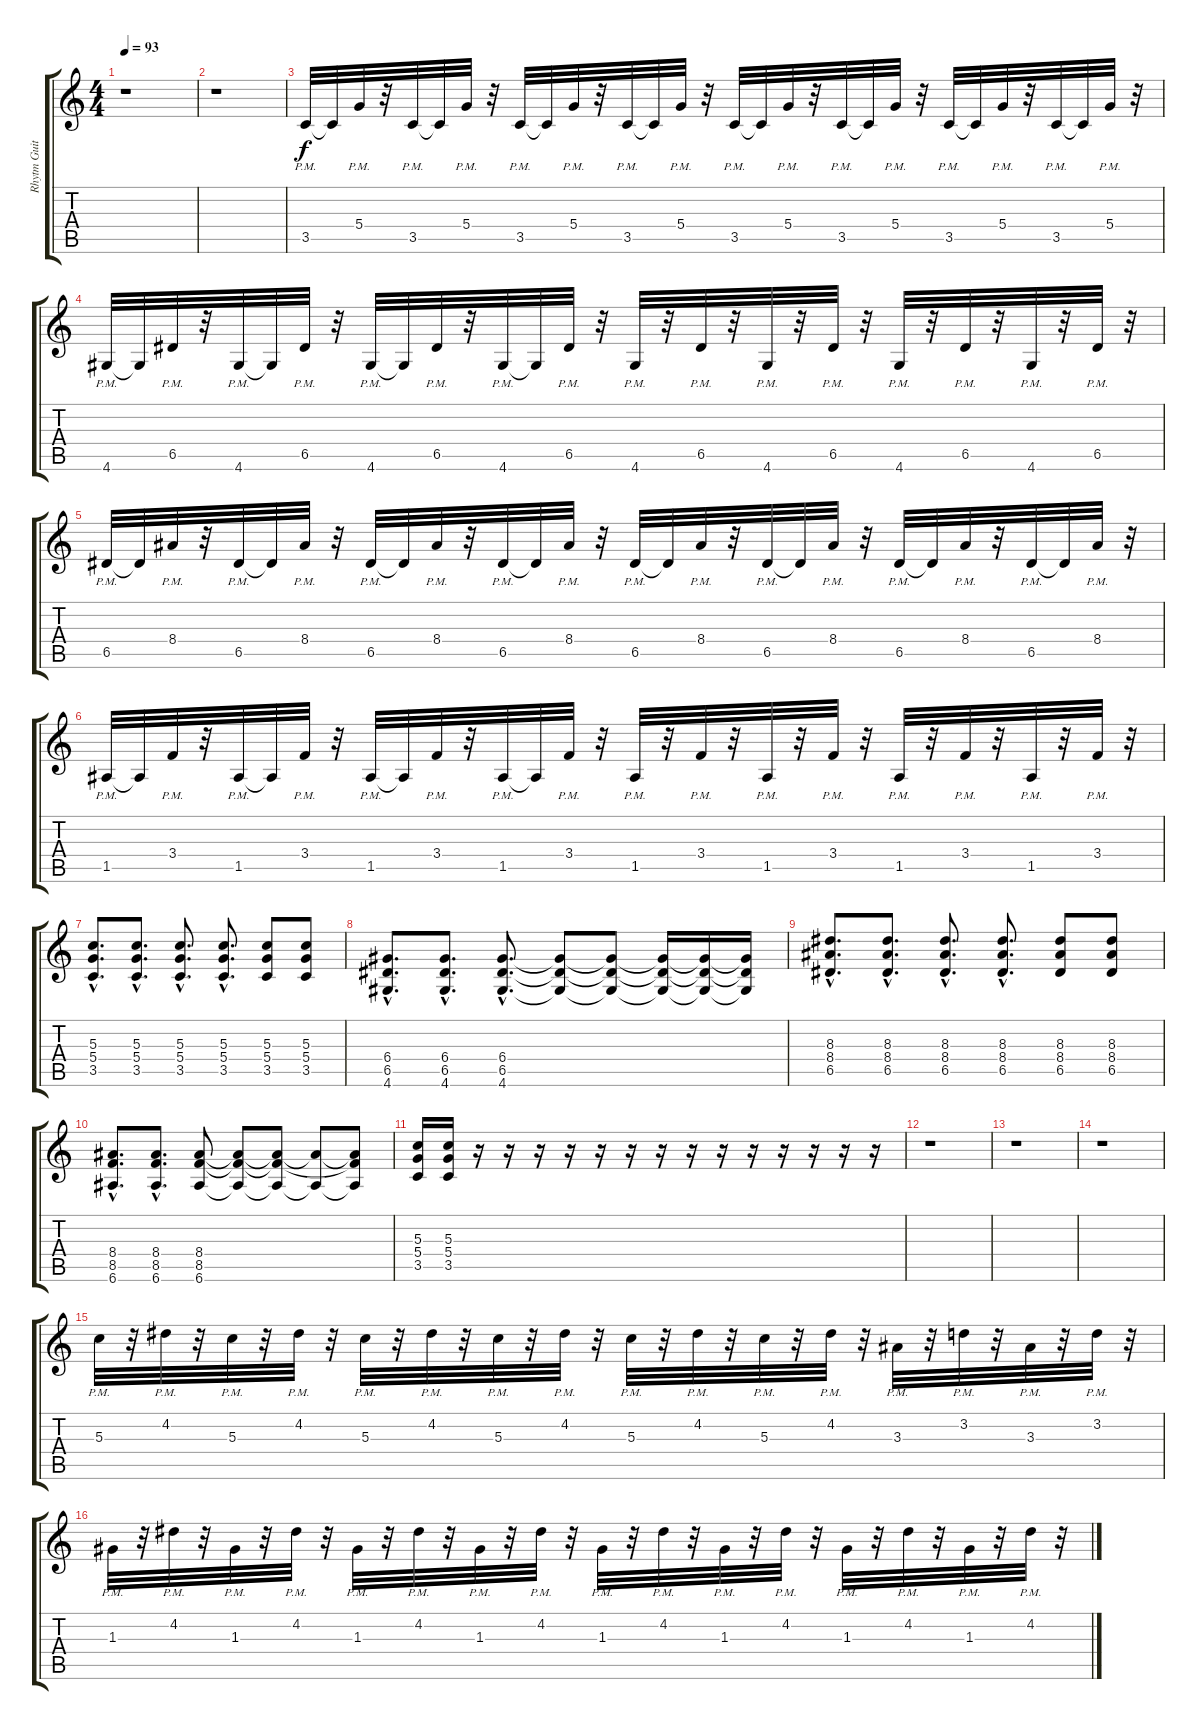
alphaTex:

\track ("Rhytm Guitar" "Rhytm Guit") {instrument distortionguitar}
\staff {score tabs}
\tuning (E4 B3 G3 D3 A2 E2) {hide}
\ts (4 4)
\tempo 93
\clef g2
\ks c
r.1{dy f instrument distortionguitar} |
r.1 |
3.5{pm}.32 3.5{t}.32 5.4{pm}.32 r.32 3.5{pm}.32 3.5{t}.32 5.4{pm}.32 r.32 3.5{pm}.32 3.5{t}.32 5.4{pm}.32 r.32 3.5{pm}.32 3.5{t}.32 5.4{pm}.32 r.32 3.5{pm}.32 3.5{t}.32 5.4{pm}.32 r.32 3.5{pm}.32 3.5{t}.32 5.4{pm}.32 r.32 3.5{pm}.32 3.5{t}.32 5.4{pm}.32 r.32 3.5{pm}.32 3.5{t}.32 5.4{pm}.32 r.32 |
4.6{pm}.32 4.6{t}.32 6.5{pm}.32 r.32 4.6{pm}.32 4.6{t}.32 6.5{pm}.32 r.32 4.6{pm}.32 4.6{t}.32 6.5{pm}.32 r.32 4.6{pm}.32 4.6{t}.32 6.5{pm}.32 r.32 4.6{pm}.32 r.32 6.5{pm}.32 r.32 4.6{pm}.32 r.32 6.5{pm}.32 r.32 4.6{pm}.32 r.32 6.5{pm}.32 r.32 4.6{pm}.32 r.32 6.5{pm}.32 r.32 |
6.5{pm}.32 6.5{t}.32 8.4{pm}.32 r.32 6.5{pm}.32 6.5{t}.32 8.4{pm}.32 r.32 6.5{pm}.32 6.5{t}.32 8.4{pm}.32 r.32 6.5{pm}.32 6.5{t}.32 8.4{pm}.32 r.32 6.5{pm}.32 6.5{t}.32 8.4{pm}.32 r.32 6.5{pm}.32 6.5{t}.32 8.4{pm}.32 r.32 6.5{pm}.32 6.5{t}.32 8.4{pm}.32 r.32 6.5{pm}.32 6.5{t}.32 8.4{pm}.32 r.32 |
1.5{pm}.32 1.5{t}.32 3.4{pm}.32 r.32 1.5{pm}.32 1.5{t}.32 3.4{pm}.32 r.32 1.5{pm}.32 1.5{t}.32 3.4{pm}.32 r.32 1.5{pm}.32 1.5{t}.32 3.4{pm}.32 r.32 1.5{pm}.32 r.32 3.4{pm}.32 r.32 1.5{pm}.32 r.32 3.4{pm}.32 r.32 1.5{pm}.32 r.32 3.4{pm}.32 r.32 1.5{pm}.32 r.32 3.4{pm}.32 r.32 |
(5.3{hac} 5.4{hac} 3.5{hac}).8{d} (5.3{hac} 5.4{hac} 3.5{hac}).8{d} (5.3{hac} 5.4{hac} 3.5{hac}).8{d} (5.3{hac} 5.4{hac} 3.5{hac}).8{d} (5.3 5.4 3.5).8 (5.3 5.4 3.5).8 |
(6.4{hac} 6.5{hac} 4.6{hac}).8{d} (6.4{hac} 6.5{hac} 4.6{hac}).8{d} (6.4{hac} 6.5{hac} 4.6{hac}).8{d} (6.4{t} 6.5{t} 4.6{t}).8 (6.4{t} 6.5{t} 4.6{t}).8 (6.4{t} 6.5{t} 4.6{t}).16 (6.4{t} 6.5{t} 4.6{t}).16 (6.4{t} 6.5{t} 4.6{t}).16 |
(8.3{hac} 8.4{hac} 6.5{hac}).8{d} (8.3{hac} 8.4{hac} 6.5{hac}).8{d} (8.3{hac} 8.4{hac} 6.5{hac}).8{d} (8.3{hac} 8.4{hac} 6.5{hac}).8{d} (8.3 8.4 6.5).8 (8.3 8.4 6.5).8 |
(8.4{hac} 8.5{hac} 6.6{hac}).8{d} (8.4{hac} 8.5{hac} 6.6{hac}).8{d} (8.4 8.5 6.6).8 (8.4{t} 8.5{t} 6.6{t}).8 (8.4{t} 8.5{t} 6.6{t}).8 (8.4{t} 6.6{t}).8 (8.4{t} 8.5{t} 6.6{t}).8 |
(5.3 5.4 3.5).16 (5.3 5.4 3.5).16 r.16 r.16 r.16 r.16 r.16 r.16 r.16 r.16 r.16 r.16 r.16 r.16 r.16 r.16 |
r.1 |
r.1 |
r.1 |
5.3{pm}.32 r.32 4.2{pm}.32 r.32 5.3{pm}.32 r.32 4.2{pm}.32 r.32 5.3{pm}.32 r.32 4.2{pm}.32 r.32 5.3{pm}.32 r.32 4.2{pm}.32 r.32 5.3{pm}.32 r.32 4.2{pm}.32 r.32 5.3{pm}.32 r.32 4.2{pm}.32 r.32 3.3{pm}.32 r.32 3.2{pm}.32 r.32 3.3{pm}.32 r.32 3.2{pm}.32 r.32 |
1.3{pm}.32 r.32 4.2{pm}.32 r.32 1.3{pm}.32 r.32 4.2{pm}.32 r.32 1.3{pm}.32 r.32 4.2{pm}.32 r.32 1.3{pm}.32 r.32 4.2{pm}.32 r.32 1.3{pm}.32 r.32 4.2{pm}.32 r.32 1.3{pm}.32 r.32 4.2{pm}.32 r.32 1.3{pm}.32 r.32 4.2{pm}.32 r.32 1.3{pm}.32 r.32 4.2{pm}.32 r.32
